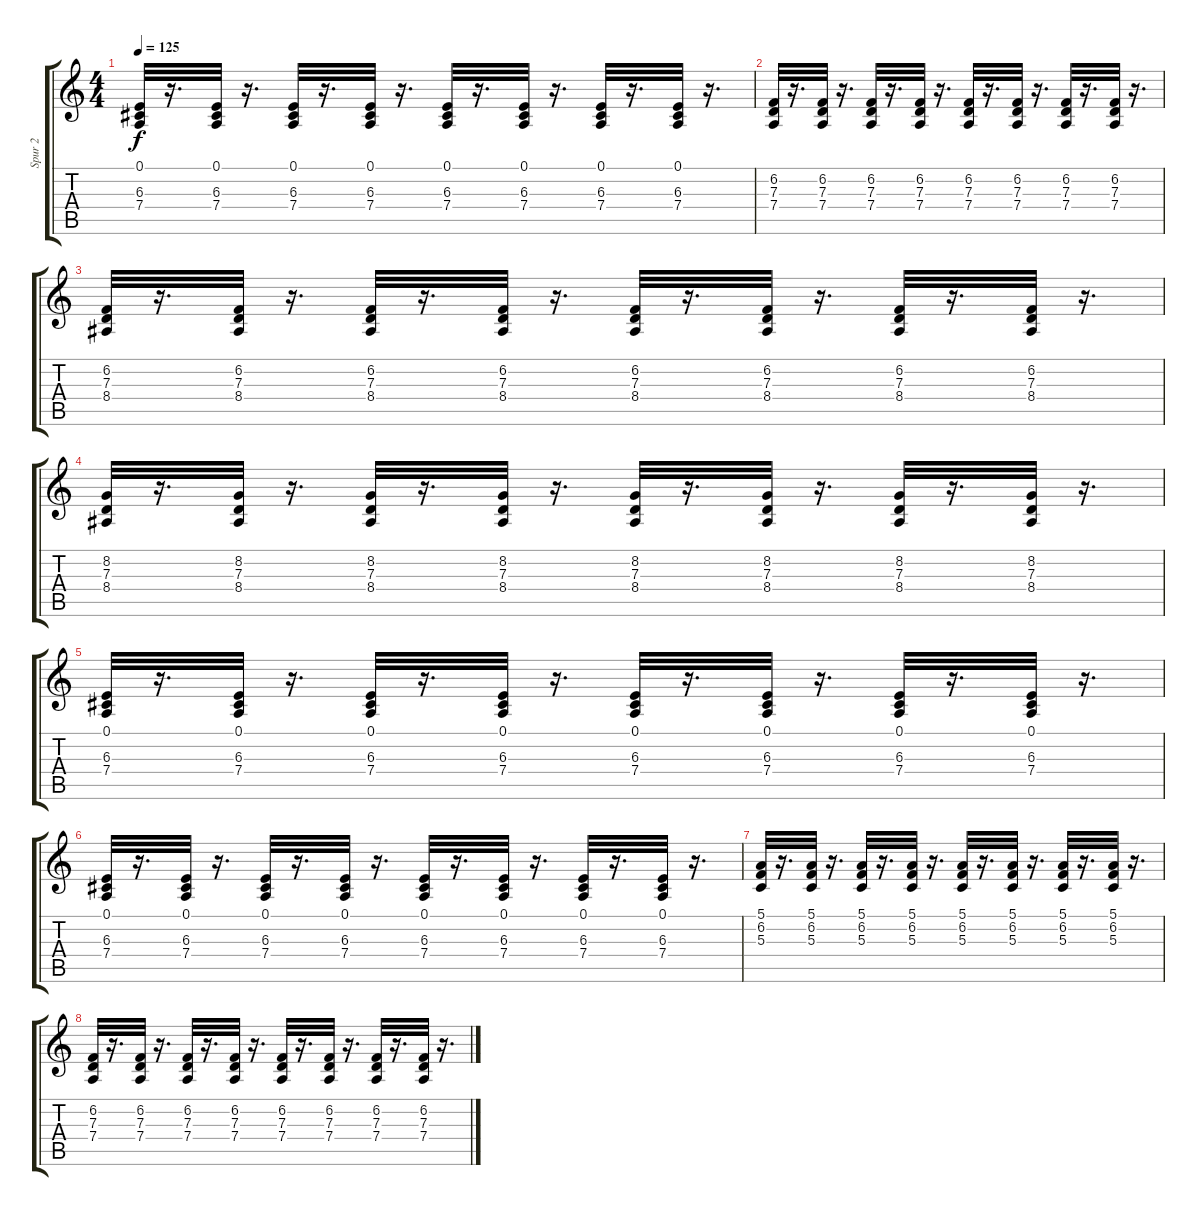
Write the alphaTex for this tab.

\track ("Spur 2" "Spur 2") {instrument pad3polysynth}
\staff {score tabs}
\tuning (E4 B3 G3 D3 A2 E2) {hide}
\ts (4 4)
\tempo 125
\clef g2
\ks c
(0.1 6.3 7.4).32{dy f} r.16{d} (0.1 6.3 7.4).32 r.16{d} (0.1 6.3 7.4).32 r.16{d} (0.1 6.3 7.4).32 r.16{d} (0.1 6.3 7.4).32 r.16{d} (0.1 6.3 7.4).32 r.16{d} (0.1 6.3 7.4).32 r.16{d} (0.1 6.3 7.4).32 r.16{d} |
(6.2 7.3 7.4).32 r.16{d} (6.2 7.3 7.4).32 r.16{d} (6.2 7.3 7.4).32 r.16{d} (6.2 7.3 7.4).32 r.16{d} (6.2 7.3 7.4).32 r.16{d} (6.2 7.3 7.4).32 r.16{d} (6.2 7.3 7.4).32 r.16{d} (6.2 7.3 7.4).32 r.16{d} |
(6.2 7.3 8.4).32 r.16{d} (6.2 7.3 8.4).32 r.16{d} (6.2 7.3 8.4).32 r.16{d} (6.2 7.3 8.4).32 r.16{d} (6.2 7.3 8.4).32 r.16{d} (6.2 7.3 8.4).32 r.16{d} (6.2 7.3 8.4).32 r.16{d} (6.2 7.3 8.4).32 r.16{d} |
(8.2 7.3 8.4).32 r.16{d} (8.2 7.3 8.4).32 r.16{d} (8.2 7.3 8.4).32 r.16{d} (8.2 7.3 8.4).32 r.16{d} (8.2 7.3 8.4).32 r.16{d} (8.2 7.3 8.4).32 r.16{d} (8.2 7.3 8.4).32 r.16{d} (8.2 7.3 8.4).32 r.16{d} |
(0.1 6.3 7.4).32 r.16{d} (0.1 6.3 7.4).32 r.16{d} (0.1 6.3 7.4).32 r.16{d} (0.1 6.3 7.4).32 r.16{d} (0.1 6.3 7.4).32 r.16{d} (0.1 6.3 7.4).32 r.16{d} (0.1 6.3 7.4).32 r.16{d} (0.1 6.3 7.4).32 r.16{d} |
(0.1 6.3 7.4).32 r.16{d} (0.1 6.3 7.4).32 r.16{d} (0.1 6.3 7.4).32 r.16{d} (0.1 6.3 7.4).32 r.16{d} (0.1 6.3 7.4).32 r.16{d} (0.1 6.3 7.4).32 r.16{d} (0.1 6.3 7.4).32 r.16{d} (0.1 6.3 7.4).32 r.16{d} |
(5.1 6.2 5.3).32 r.16{d} (5.1 6.2 5.3).32 r.16{d} (5.1 6.2 5.3).32 r.16{d} (5.1 6.2 5.3).32 r.16{d} (5.1 6.2 5.3).32 r.16{d} (5.1 6.2 5.3).32 r.16{d} (5.1 6.2 5.3).32 r.16{d} (5.1 6.2 5.3).32 r.16{d} |
(6.2 7.3 7.4).32 r.16{d} (6.2 7.3 7.4).32 r.16{d} (6.2 7.3 7.4).32 r.16{d} (6.2 7.3 7.4).32 r.16{d} (6.2 7.3 7.4).32 r.16{d} (6.2 7.3 7.4).32 r.16{d} (6.2 7.3 7.4).32 r.16{d} (6.2 7.3 7.4).32 r.16{d}
